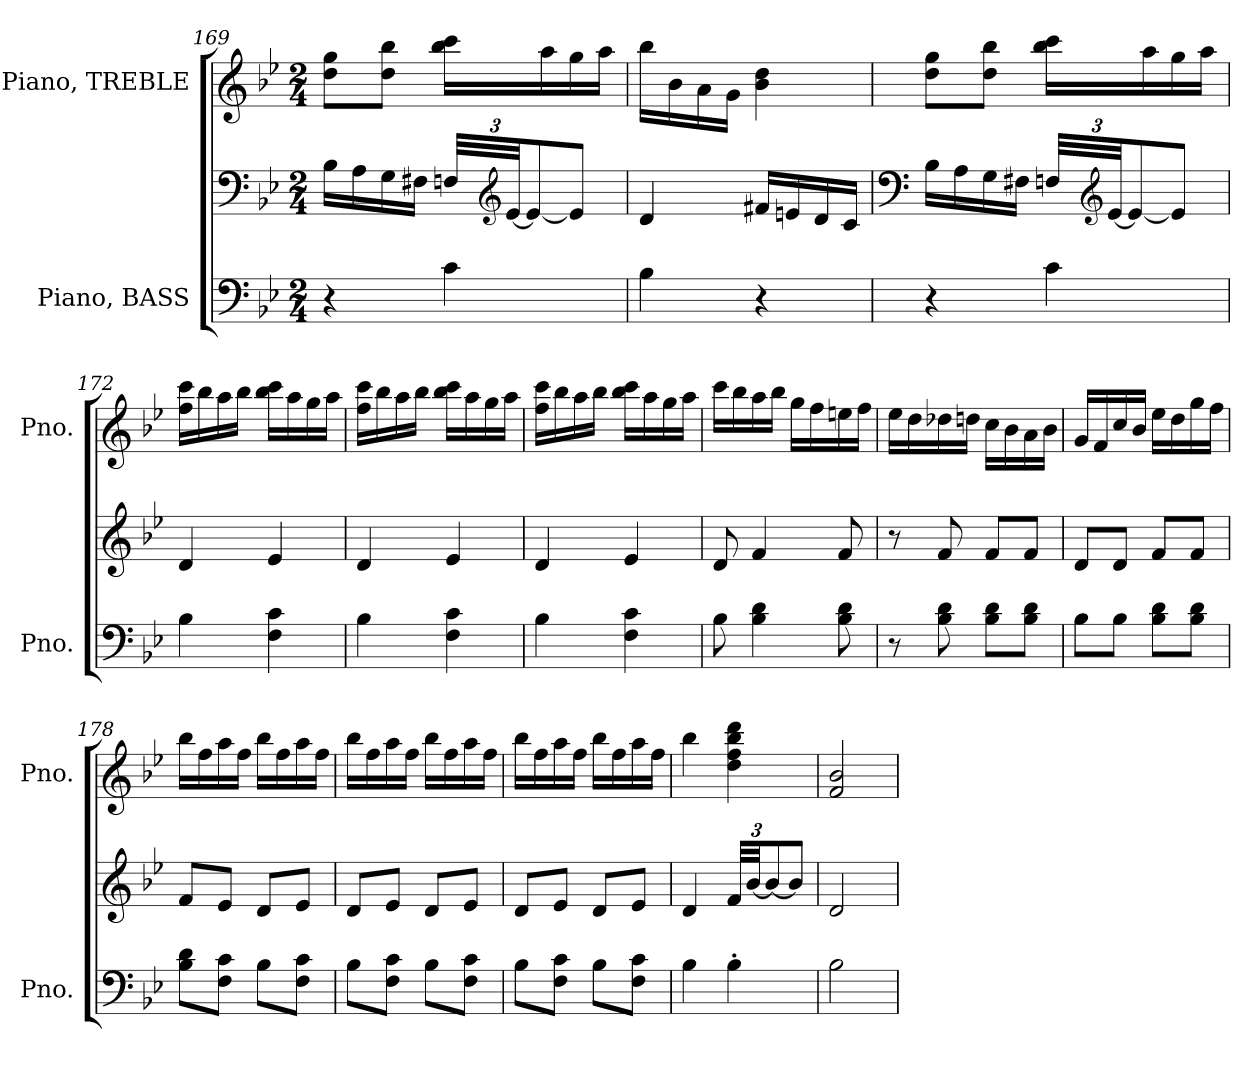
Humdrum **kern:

**kern	**kern	**kern
*part2	*part2	*part1
*staff3	*staff2	*staff1
*I"Piano, BASS	*	*I"Piano, TREBLE
*I'Pno.	*	*I'Pno.
!!LO:PB:g=z
*clefF4	*clefF4	*clefG2
*k[b-e-]	*k[b-e-]	*k[b-e-]
*M2/4	*M2/4	*M2/4
=169	=169	=169
4r	16B-\LL	8dd\ 8gg\L
.	16A\	.
.	16G\	8dd\ 8bb-\J
.	16F#X\JJ	.
*	*Xbrackettup	*
4c\	48Fn/LLL	16bb-\ 16ccc\LL
*	*clefG2	*
.	[48e-/JJ	.
.	12e-/_	.
.	.	16aa\
.	8e-/J]	16gg\
.	.	16aa\JJ
=170	=170	=170
4B-\	4d/	16bb-\LL
.	.	16b-\
.	.	16a\
.	.	16g\JJ
4r	16f#X/LL	4b-\ 4dd\
.	16en/	.
.	16d/	.
.	16c/JJ	.
=171	=171	=171
*	*clefF4	*
4r	16B-\LL	8dd\ 8gg\L
.	16A\	.
.	16G\	8dd\ 8bb-\J
.	16F#X\JJ	.
4c\	48Fn/LLL	16bb-\ 16ccc\LL
*	*clefG2	*
.	[48e-/JJ	.
.	12e-/_	.
.	.	16aa\
.	8e-/J]	16gg\
.	.	16aa\JJ
!!LO:LB:g=z
=172	=172	=172
4B-\	4d/	16ff\ 16ccc\LL
.	.	16bb-\
.	.	16aa\
.	.	16bb-\JJ
4F\ 4c\	4e-/	16bb-\ 16ccc\LL
.	.	16aa\
.	.	16gg\
.	.	16aa\JJ
=173	=173	=173
4B-\	4d/	16ff\ 16ccc\LL
.	.	16bb-\
.	.	16aa\
.	.	16bb-\JJ
4F\ 4c\	4e-/	16bb-\ 16ccc\LL
.	.	16aa\
.	.	16gg\
.	.	16aa\JJ
=174	=174	=174
4B-\	4d/	16ff\ 16ccc\LL
.	.	16bb-\
.	.	16aa\
.	.	16bb-\JJ
4F\ 4c\	4e-/	16bb-\ 16ccc\LL
.	.	16aa\
.	.	16gg\
.	.	16aa\JJ
!!LO:LB:g=z
=175	=175	=175
8B-\	8d/	16ccc\LL
.	.	16bb-\
4B-\ 4d\	4f/	16aa\
.	.	16bb-\JJ
.	.	16gg\LL
.	.	16ff\
8B-\ 8d\	8f/	16een\
.	.	16ff\JJ
=176	=176	=176
8r	8r	16ee-\LL
.	.	16dd\
8B-\ 8d\	8f/	16dd-X\
.	.	16ddn\JJ
8B-\ 8d\L	8f/L	16cc\LL
.	.	16b-\
8B-\ 8d\J	8f/J	16a\
.	.	16b-\JJ
=177	=177	=177
8B-\L	8d/L	16g/LL
.	.	16f/
8B-\J	8d/J	16cc/
.	.	16b-/JJ
8B-\ 8d\L	8f/L	16ee-\LL
.	.	16dd\
8B-\ 8d\J	8f/J	16gg\
.	.	16ff\JJ
=178	=178	=178
8B-\ 8d\L	8f/L	16bb-\LL
.	.	16ff\
8F\ 8c\J	8e-/J	16aa\
.	.	16ff\JJ
8B-\L	8d/L	16bb-\LL
.	.	16ff\
8F\ 8c\J	8e-/J	16aa\
.	.	16ff\JJ
!!LO:LB:g=z
=179	=179	=179
8B-\L	8d/L	16bb-\LL
.	.	16ff\
8F\ 8c\J	8e-/J	16aa\
.	.	16ff\JJ
8B-\L	8d/L	16bb-\LL
.	.	16ff\
8F\ 8c\J	8e-/J	16aa\
.	.	16ff\JJ
=180	=180	=180
8B-\L	8d/L	16bb-\LL
.	.	16ff\
8F\ 8c\J	8e-/J	16aa\
.	.	16ff\JJ
8B-\L	8d/L	16bb-\LL
.	.	16ff\
8F\ 8c\J	8e-/J	16aa\
.	.	16ff\JJ
=181	=181	=181
4B-\	4d/	4bb-\
4B-'\	48f/LLL	4dd\ 4ff\ 4bb-\ 4ddd\
.	[48b-/JJ	.
.	12b-/_	.
.	8b-/J]	.
=182	=182	=182
2B-\	2d/	2f/ 2b-/
=	=	=
*-	*-	*-
